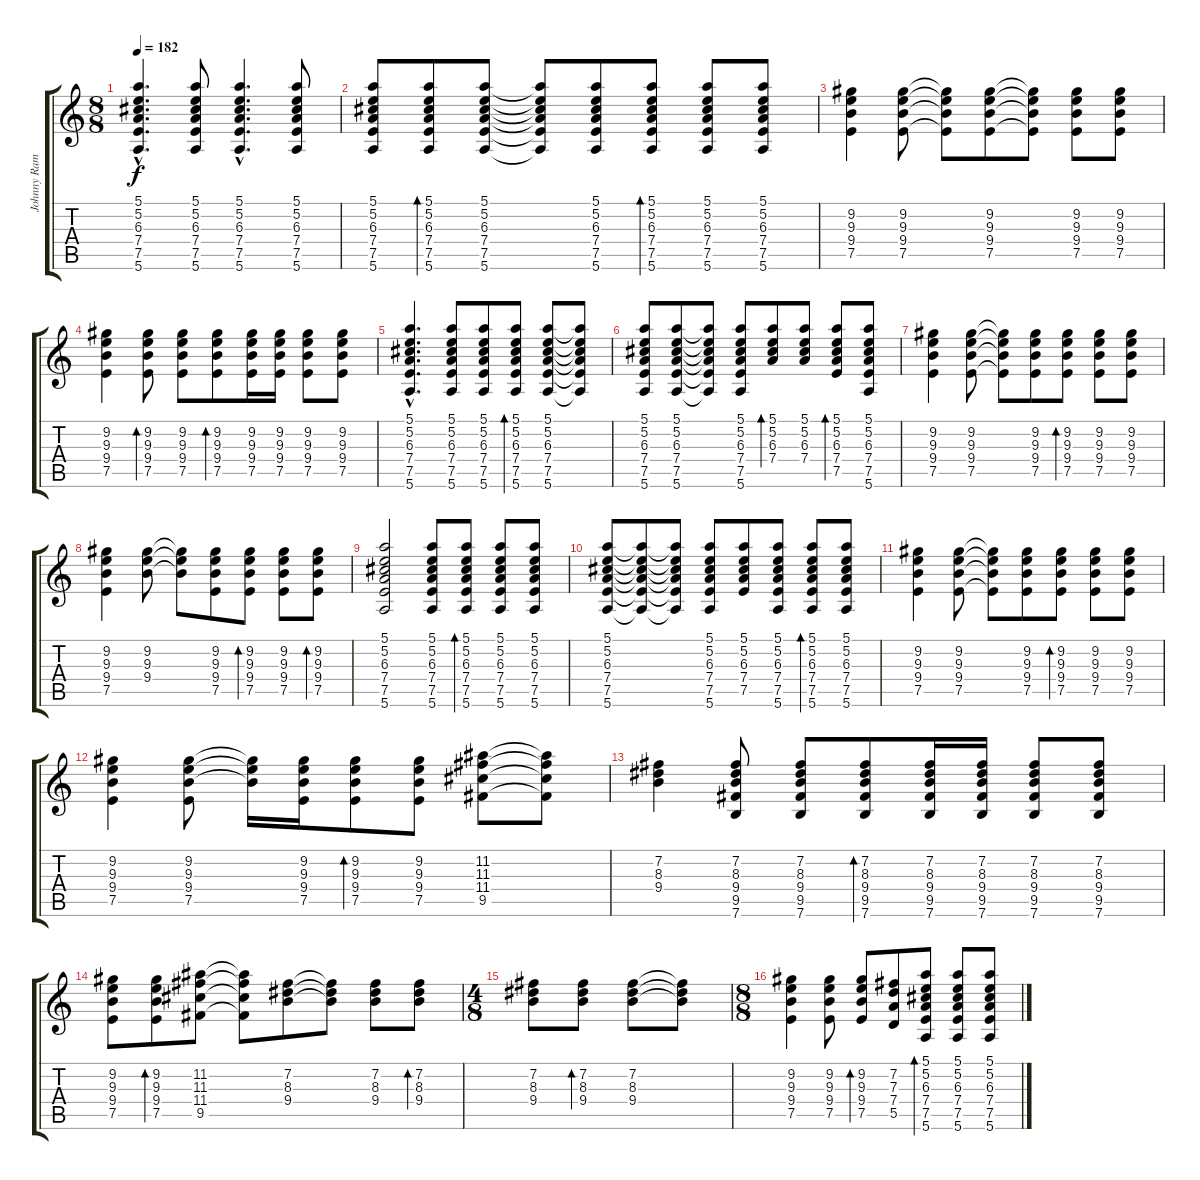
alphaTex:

\track ("Johnny Ramone - Guitar" "Johnny Ram") {instrument distortionguitar}
\staff {score tabs}
\tuning (E4 B3 G3 D3 A2 E2) {hide}
\ts (8 8)
\tempo 182
\clef g2
\ks c
(5.1{hac} 5.2{hac} 6.3{hac} 7.4{hac} 7.5{hac} 5.6{hac}).4{d dy f} (5.1 5.2 6.3 7.4 7.5 5.6).8 (5.1{hac} 5.2{hac} 6.3{hac} 7.4{hac} 7.5{hac} 5.6{hac}).4{d} (5.1 5.2 6.3 7.4 7.5 5.6).8 |
(5.1 5.2 6.3 7.4 7.5 5.6).8 (5.1 5.2 6.3 7.4 7.5 5.6).8{bd 240} (5.1 5.2 6.3 7.4 7.5 5.6).8 (5.1{t} 5.2{t} 6.3{t} 7.4{t} 7.5{t} 5.6{t}).8 (5.1 5.2 6.3 7.4 7.5 5.6).8 (5.1 5.2 6.3 7.4 7.5 5.6).8{bd 240} (5.1 5.2 6.3 7.4 7.5 5.6).8 (5.1 5.2 6.3 7.4 7.5 5.6).8 |
(9.2 9.3 9.4 7.5).4 (9.2 9.3 9.4 7.5).8 (9.2{t} 9.3{t} 9.4{t} 7.5{t}).8 (9.2 9.3 9.4 7.5).8 (9.2{t} 9.3{t} 9.4{t} 7.5{t}).8 (9.2 9.3 9.4 7.5).8 (9.2 9.3 9.4 7.5).8 |
(9.2 9.3 9.4 7.5).4 (9.2 9.3 9.4 7.5).8{bd 240} (9.2 9.3 9.4 7.5).8 (9.2 9.3 9.4 7.5).8{bd 240} (9.2 9.3 9.4 7.5).16 (9.2 9.3 9.4 7.5).16 (9.2 9.3 9.4 7.5).8 (9.2 9.3 9.4 7.5).8 |
(5.1{hac} 5.2{hac} 6.3{hac} 7.4{hac} 7.5{hac} 5.6{hac}).4{d} (5.1 5.2 6.3 7.4 7.5 5.6).8 (5.1 5.2 6.3 7.4 7.5 5.6).8 (5.1 5.2 6.3 7.4 7.5 5.6).8{bd 240} (5.1 5.2 6.3 7.4 7.5 5.6).8 (5.1{t} 5.2{t} 6.3{t} 7.4{t} 7.5{t} 5.6{t}).8 |
(5.1 5.2 6.3 7.4 7.5 5.6).8 (5.1 5.2 6.3 7.4 7.5 5.6).8 (5.1{t} 5.2{t} 6.3{t} 7.4{t} 7.5{t} 5.6{t}).8 (5.1 5.2 6.3 7.4 7.5 5.6).8 (5.1 5.2 6.3 7.4).8{bd 240} (5.1 5.2 6.3 7.4).8 (5.1 5.2 6.3 7.4 7.5).8{bd 240} (5.1 5.2 6.3 7.4 7.5 5.6).8 |
(9.2 9.3 9.4 7.5).4 (9.2 9.3 9.4 7.5).8 (9.2{t} 9.3{t} 9.4{t} 7.5{t}).8 (9.2 9.3 9.4 7.5).8 (9.2 9.3 9.4 7.5).8{bd 240} (9.2 9.3 9.4 7.5).8 (9.2 9.3 9.4 7.5).8 |
(9.2 9.3 9.4 7.5).4 (9.2 9.3 9.4).8 (9.2{t} 9.3{t} 9.4{t}).8 (9.2 9.3 9.4 7.5).8 (9.2 9.3 9.4 7.5).8{bd 240} (9.2 9.3 9.4 7.5).8 (9.2 9.3 9.4 7.5).8{bd 240} |
(5.1 5.2 6.3 7.4 7.5 5.6).2 (5.1 5.2 6.3 7.4 7.5 5.6).8 (5.1 5.2 6.3 7.4 7.5 5.6).8{bd 240} (5.1 5.2 6.3 7.4 7.5 5.6).8 (5.1 5.2 6.3 7.4 7.5 5.6).8 |
(5.1 5.2 6.3 7.4 7.5 5.6).8 (5.1{t} 5.2{t} 6.3{t} 7.4{t} 7.5{t} 5.6{t}).8 (5.1{t} 5.2{t} 6.3{t} 7.4{t} 7.5{t} 5.6{t}).8 (5.1 5.2 6.3 7.4 7.5 5.6).8 (5.1 5.2 6.3 7.4 7.5).8 (5.1 5.2 6.3 7.4 7.5 5.6).8 (5.1 5.2 6.3 7.4 7.5 5.6).8{bd 240} (5.1 5.2 6.3 7.4 7.5 5.6).8 |
(9.2 9.3 9.4 7.5).4 (9.2 9.3 9.4 7.5).8 (9.2{t} 9.3{t} 9.4{t} 7.5{t}).8 (9.2 9.3 9.4 7.5).8 (9.2 9.3 9.4 7.5).8{bd 240} (9.2 9.3 9.4 7.5).8 (9.2 9.3 9.4 7.5).8 |
(9.2 9.3 9.4 7.5).4 (9.2 9.3 9.4 7.5).8 (9.2{t} 9.3{t} 9.4{t}).16 (9.2 9.3 9.4 7.5).16 (9.2 9.3 9.4 7.5).8{bd 60} (9.2 9.3 9.4 7.5).8 (11.2 11.3 11.4 9.5).8 (11.2{t} 11.3{t} 11.4{t} 9.5{t}).8 |
(7.2 8.3 9.4).4 (7.2 8.3 9.4 9.5 7.6).8 (7.2 8.3 9.4 9.5 7.6).8 (7.2 8.3 9.4 9.5 7.6).8{bd 240} (7.2 8.3 9.4 9.5 7.6).16 (7.2 8.3 9.4 9.5 7.6).16 (7.2 8.3 9.4 9.5 7.6).8 (7.2 8.3 9.4 9.5 7.6).8 |
(9.2 9.3 9.4 7.5).8 (9.2 9.3 9.4 7.5).8{bd 60} (11.2 11.3 11.4 9.5).8 (11.2{t} 11.3{t} 11.4{t} 9.5{t}).8 (7.2 8.3 9.4).8 (7.2{t} 8.3{t} 9.4{t}).8 (7.2 8.3 9.4).8 (7.2 8.3 9.4).8{bd 240} |
\ts (4 8)
(7.2 8.3 9.4).8 (7.2 8.3 9.4).8{bd 240} (7.2 8.3 9.4).8 (7.2{t} 8.3{t} 9.4{t}).8 |
\ts (8 8)
(9.2 9.3 9.4 7.5).4 (9.2 9.3 9.4 7.5).8 (9.2 9.3 9.4 7.5).8{bd 240} (7.2 7.3 7.4 5.5).8 (5.1 5.2 6.3 7.4 7.5 5.6).8{bd 240} (5.1 5.2 6.3 7.4 7.5 5.6).8 (5.1 5.2 6.3 7.4 7.5 5.6).8
